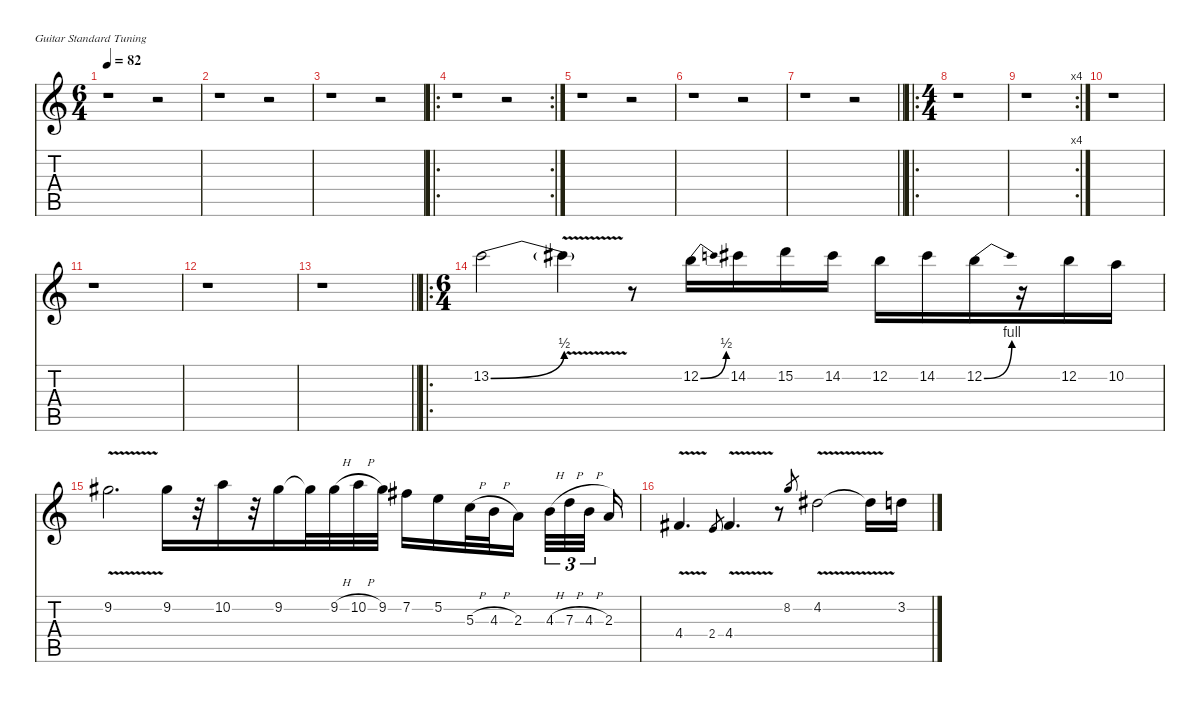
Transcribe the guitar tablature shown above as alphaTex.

\defaultSystemsLayout 4
\hideDynamics
\bracketExtendMode nobrackets
\singleTrackTrackNamePolicy hidden
\multiTrackTrackNamePolicy hidden
\firstSystemTrackNameMode fullname
\firstSystemTrackNameOrientation horizontal
\otherSystemsTrackNameOrientation horizontal
\track ("Guitar solo" "dist.guit.") {instrument distortionguitar}
\staff {score tabs}
\tuning (E4 B3 G3 D3 A2 E2)
\ts (6 4)
\beaming (8 3 3 3 3)
\tempo 82
\clef g2
\ks c
r.1{dy f instrument distortionguitar beam Down} r.2{beam Down} |
r.1{beam Down} r.2{beam Down} |
r.1{beam Down} r.2{beam Down} |
\ro
\rc 2
r.1{beam Down} r.2{beam Down} |
r.1{beam Down} r.2{beam Down} |
r.1{beam Down} r.2{beam Down} |
\barLineRight lightlight
r.1{beam Down} r.2{beam Down} |
\ro
\ts (4 4)
\beaming (8 2 2 2 2)
r.1{beam Down} |
\rc 4
r.1{beam Down} |
r.1{beam Down} |
r.1{beam Down} |
r.1{beam Down} |
\barLineRight lightlight
r.1{beam Down} |
\ro
\ts (6 4)
\beaming (8 3 3 3 3)
13.2{be (bend 0 0 60 2)}.2{beam Down} 13.2{v t}.4{beam Down} r.8{beam Down} 12.2{be (bend 0 0 15 2)}.16{beam Down} 14.2{acc #}.16{beam Down} 15.2.16{beam Down} 14.2{acc #}.16{beam Down} 12.2.16{beam Down} 14.2{acc #}.16{beam Down} 12.2{be (bend 0 0 15 4)}.16{beam Down} r.16{beam Down} 12.2.16{beam Down} 10.2.16{beam Down} |
9.2{v acc #}.2{d beam Down} 9.2{acc #}.16{beam Down} r.32{beam Down} 10.2.16{beam Down} r.32{beam Down} 9.2{acc #}.16{beam Down} 9.2{t acc #}.32{beam Down} 9.2{h acc #}.32{beam Down} 10.2{h}.32{beam Down} 9.2{acc #}.32{beam Down} 7.2{acc #}.16{beam Down} 5.2.16{beam Down} 5.3{h}.32{beam Down} 4.3{h}.32{beam Down} 2.3.16{beam Down} 4.3{h}.32{tu (3 2) beam Down} 7.3{h}.32{tu (3 2) beam Down} 4.3{h}.32{tu (3 2) beam Down} 2.3.16{beam Up} |
4.4{v acc #}.4{d beam Up} 2.4.8{gr dy mf beam Up} 4.4{v acc #}.4{d dy f beam Up} r.8{beam Up} 8.2.8{gr dy mf beam Up} 4.2{v acc #}.2{dy f beam Down} 4.2{v t acc #}.16{beam Down} 3.2.16{beam Down}
